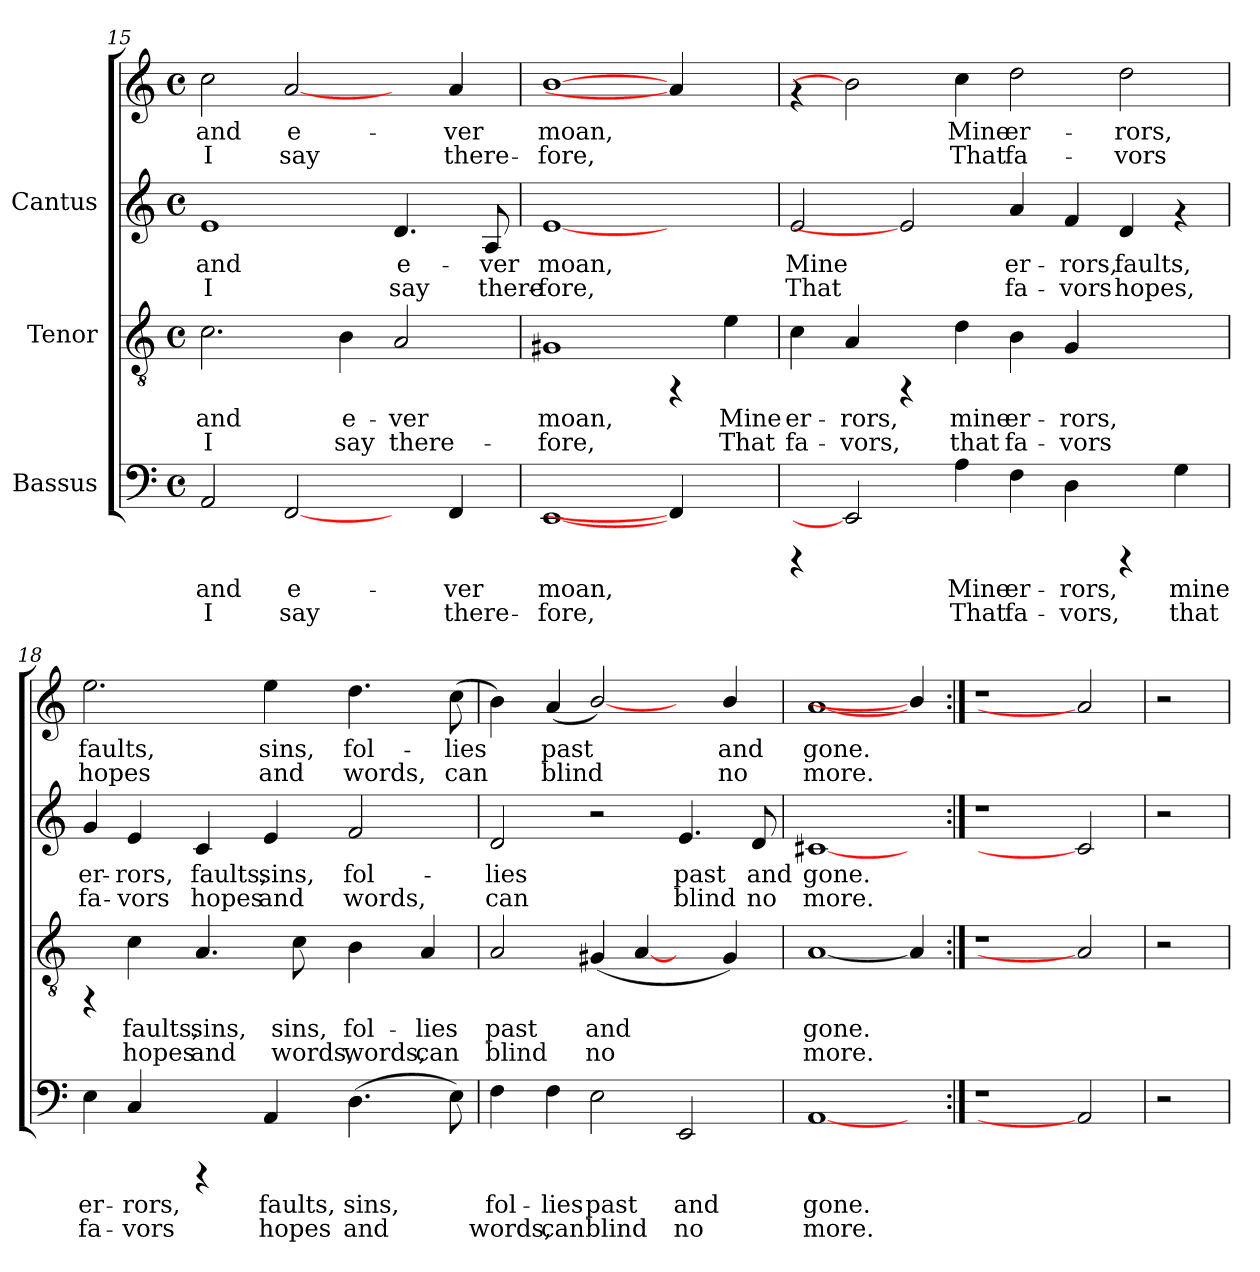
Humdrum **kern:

**kern	**text	**text	**kern	**text	**text	**kern	**text	**text	**kern	**text	**text
*part3	*part3	*part3	*part2	*part2	*part2	*part1	*part1	*part1	*part1	*part1	*part1
*staff4	*staff4	*staff4	*staff3	*staff3	*staff3	*staff2	*staff2	*staff2	*staff1	*staff1	*staff1
*I"Bassus	*	*	*I"Tenor	*	*	*I"Cantus	*	*	*	*	*
*clefF4	*	*	*clefGv2	*	*	*clefG2	*	*	*clefG2	*	*
*M4/4	*	*	*M4/4	*	*	*M4/4	*	*	*M4/4	*	*
*met(c)	*	*	*met(c)	*	*	*met(c)	*	*	*met(c)	*	*
=15	=15	=15	=15	=15	=15	=15	=15	=15	=15	=15	=15
!	!LO:LY:b:cj	!LO:LY:b:cj	!	!LO:LY:b:cj	!LO:LY:b:cj	!	!LO:LY:b:cj	!LO:LY:b:cj	!	!LO:LY:b:cj	!LO:LY:b:cj
2AA/	and	I	2.c\	and	I	1e	-and	I	2cc\	and	I
!	!LO:LY:b:cj	!LO:LY:b:cj	!	!	!	!	!	!	!	!LO:LY:b:cj	!LO:LY:b:cj
[2FF/	e-	-say	.	.	.	.	.	.	[2a/	e-	-say
!	!	!	!	!LO:LY:b:cj	!LO:LY:b:cj	!	!	!	!	!	!
.	.	.	4B\	e-	-say	.	.	.	.	.	.
!	!	!	!	!LO:LY:b:cj	!LO:LY:b:cj	!	!LO:LY:b:cj	!LO:LY:b:cj	!	!	!
4ryy	.	.	2A/	ver	there-	4.d/	e-	-say	4ryy	.	.
!	!LO:LY:b:cj	!LO:LY:b:cj	!	!	!	!	!	!	!	!LO:LY:b:cj	!LO:LY:b:cj
4FF/	ver	there-	.	.	.	.	.	.	4a/	ver	there-
!	!	!	!	!	!	!	!LO:LY:b:cj	!LO:LY:b:cj	!	!	!
.	.	.	.	.	.	8A/	ver	there-	.	.	.
=16	=16	=16	=16	=16	=16	=16	=16	=16	=16	=16	=16
!	!LO:LY:b:cj	!LO:LY:b:cj	!	!LO:LY:b:cj	!LO:LY:b:cj	!	!LO:LY:b:cj	!LO:LY:b:cj	!	!LO:LY:b:cj	!LO:LY:b:cj
[1EE	-moan,	fore,	1G#X	-moan,	fore,	[1e	moan,	fore,	[1b	-moan,	fore,
4FF/]	.	.	4rFF	.	.	2ryy	.	.	4a/]	.	.
!	!	!	!	!LO:LY:b:cj	!LO:LY:b:cj	!	!	!	!	!	!
4ryy	.	.	4e\	Mine	That	.	.	.	4ryy	.	.
=17	=17	=17	=17	=17	=17	=17	=17	=17	=17	=17	=17
!	!	!	!	!LO:LY:b:cj	!LO:LY:b:cj	!	!LO:LY:b:cj	!LO:LY:b:cj	!	!	!
4rCCC	.	.	4c\	er-	-fa-	2e/	Mine	That	4rf	.	.
!	!	!	!	!LO:LY:b:cj	!LO:LY:b:cj	!	!	!	!	!	!
2EE]	.	.	4A/	-rors,	vors,	.	.	.	2b]	.	.
.	.	.	4rFF	.	.	2e]	.	.	.	.	.
!	!LO:LY:b:cj	!LO:LY:b:cj	!	!LO:LY:b:cj	!LO:LY:b:cj	!	!	!	!	!LO:LY:b:cj	!LO:LY:b:cj
4A\	Mine	That	4d\	mine	that	.	.	.	4cc\	Mine	That
!	!LO:LY:b:cj	!LO:LY:b:cj	!	!LO:LY:b:cj	!LO:LY:b:cj	!	!LO:LY:b:cj	!LO:LY:b:cj	!	!LO:LY:b:cj	!LO:LY:b:cj
4F\	er-	-fa-	4B\	er-	-fa-	4a/	er-	-fa-	2dd\	er-	-fa-
!	!LO:LY:b:cj	!LO:LY:b:cj	!	!LO:LY:b:cj	!LO:LY:b:cj	!	!LO:LY:b:cj	!LO:LY:b:cj	!	!	!
4D\	-rors,	vors,	4G/	-rors,	vors	4f/	-rors,	vors	.	.	.
!	!	!	!	!	!	!	!LO:LY:b:cj	!LO:LY:b:cj	!	!LO:LY:b:cj	!LO:LY:b:cj
4rCCC	.	.	2ryy	.	.	4d/	faults,	hopes,	2dd\	-rors,	vors
!	!LO:LY:b:cj	!LO:LY:b:cj	!	!	!	!	!	!	!	!	!
4G\	mine	that	.	.	.	4rf	.	.	.	.	.
!!LO:PB:g=z
=18	=18	=18	=18	=18	=18	=18	=18	=18	=18	=18	=18
!	!LO:LY:b:cj	!LO:LY:b:cj	!	!	!	!	!LO:LY:b:cj	!LO:LY:b:cj	!	!LO:LY:b:cj	!LO:LY:b:cj
4E\	er-	-fa-	4rFF	.	.	4g/	er-	-fa-	2.ee\	faults,	hopes
!	!LO:LY:b:cj	!LO:LY:b:cj	!	!LO:LY:b:cj	!LO:LY:b:cj	!	!LO:LY:b:cj	!LO:LY:b:cj	!	!	!
4C/	-rors,	vors	4c\	faults,	hopes	4e/	-rors,	vors	.	.	.
!	!	!	!	!LO:LY:b:cj	!LO:LY:b:cj	!	!LO:LY:b:cj	!LO:LY:b:cj	!	!	!
4rCCC	.	.	4.A/	sins,	and	4c/	faults,	hopes	.	.	.
!	!LO:LY:b:cj	!LO:LY:b:cj	!	!	!	!	!LO:LY:b:cj	!LO:LY:b:cj	!	!LO:LY:b:cj	!LO:LY:b:cj
4AA/	faults,	hopes	.	.	.	4e/	sins,	and	4ee\	sins,	and
!	!	!	!	!LO:LY:b:cj	!LO:LY:b:cj	!	!	!	!	!	!
.	.	.	8c\	sins,	words,	.	.	.	.	.	.
!	!LO:LY:b:cj	!LO:LY:b:cj	!	!LO:LY:b:cj	!LO:LY:b:cj	!	!LO:LY:b:cj	!LO:LY:b:cj	!	!LO:LY:b:cj	!LO:LY:b:cj
(>4.D\	sins,	and	4B\	fol-	-words,	2f/	fol-	-words,	4.dd\	fol-	-words,
!	!	!	!	!LO:LY:b:cj	!LO:LY:b:cj	!	!	!	!	!	!
.	.	.	4A/	lies	can	.	.	.	.	.	.
!	!LO:LY:b:cj	!LO:LY:b:cj	!	!	!	!	!	!	!	!LO:LY:b:cj	!LO:LY:b:cj
8E\)	.	.	.	.	.	.	.	.	(>8cc\	lies	can
=19	=19	=19	=19	=19	=19	=19	=19	=19	=19	=19	=19
!	!LO:LY:b:cj	!LO:LY:b:cj	!	!LO:LY:b:cj	!LO:LY:b:cj	!	!LO:LY:b:cj	!LO:LY:b:cj	!	!LO:LY:b:cj	!LO:LY:b:cj
4F\	fol-	-words,	2A/	past	blind	2d/	lies	can	4b\)	.	.
!	!LO:LY:b:cj	!LO:LY:b:cj	!	!	!	!	!	!	!	!LO:LY:b:cj	!LO:LY:b:cj
4F\	lies	can	.	.	.	.	.	.	(<4a/	past	blind
!	!LO:LY:b:cj	!LO:LY:b:cj	!	!LO:LY:b:cj	!LO:LY:b:cj	!	!	!	!	!LO:LY:b:cj	!LO:LY:b:cj
2E\	past	blind	(<4G#X/	and	no	2r	.	.	[2b/)	.	.
!	!	!	!	!LO:LY:b:cj	!LO:LY:b:cj	!	!	!	!	!	!
.	.	.	[4A/	.	.	.	.	.	.	.	.
!	!LO:LY:b:cj	!LO:LY:b:cj	!	!	!	!	!LO:LY:b:cj	!LO:LY:b:cj	!	!	!
2EE/	and	no	4ryy	.	.	4.e/	past	blind	4ryy	.	.
!	!	!	!	!LO:LY:b:cj	!LO:LY:b:cj	!	!	!	!	!LO:LY:b:cj	!LO:LY:b:cj
.	.	.	4G#/)	.	.	.	.	.	4b/	and	no
!	!	!	!	!	!	!	!LO:LY:b:cj	!LO:LY:b:cj	!	!	!
.	.	.	.	.	.	8d/	and	no	.	.	.
=20	=20	=20	=20	=20	=20	=20	=20	=20	=20	=20	=20
!	!LO:LY:b:cj	!LO:LY:b:cj	!	!LO:LY:b:cj	!LO:LY:b:cj	!	!LO:LY:b:cj	!LO:LY:b:cj	!	!LO:LY:b:cj	!LO:LY:b:cj
[1AA	gone.	more.	[1A	gone.	more.	[1c#X	gone.	more.	[1a	gone.	more.
4ryy	.	.	4A/]	.	.	4ryy	.	.	4b/]	.	.
=21:|!	=21:|!	=21:|!	=21:|!	=21:|!	=21:|!	=21:|!	=21:|!	=21:|!	=21:|!	=21:|!	=21:|!
1r	.	.	1r	.	.	1r	.	.	1r	.	.
2AA]	.	.	2A]	.	.	2c#]	.	.	2a]	.	.
=22	=22	=22	=22	=22	=22	=22	=22	=22	=22	=22	=22
2r	.	.	2r	.	.	2r	.	.	2r	.	.
=	=	=	=	=	=	=	=	=	=	=	=
*-	*-	*-	*-	*-	*-	*-	*-	*-	*-	*-	*-
